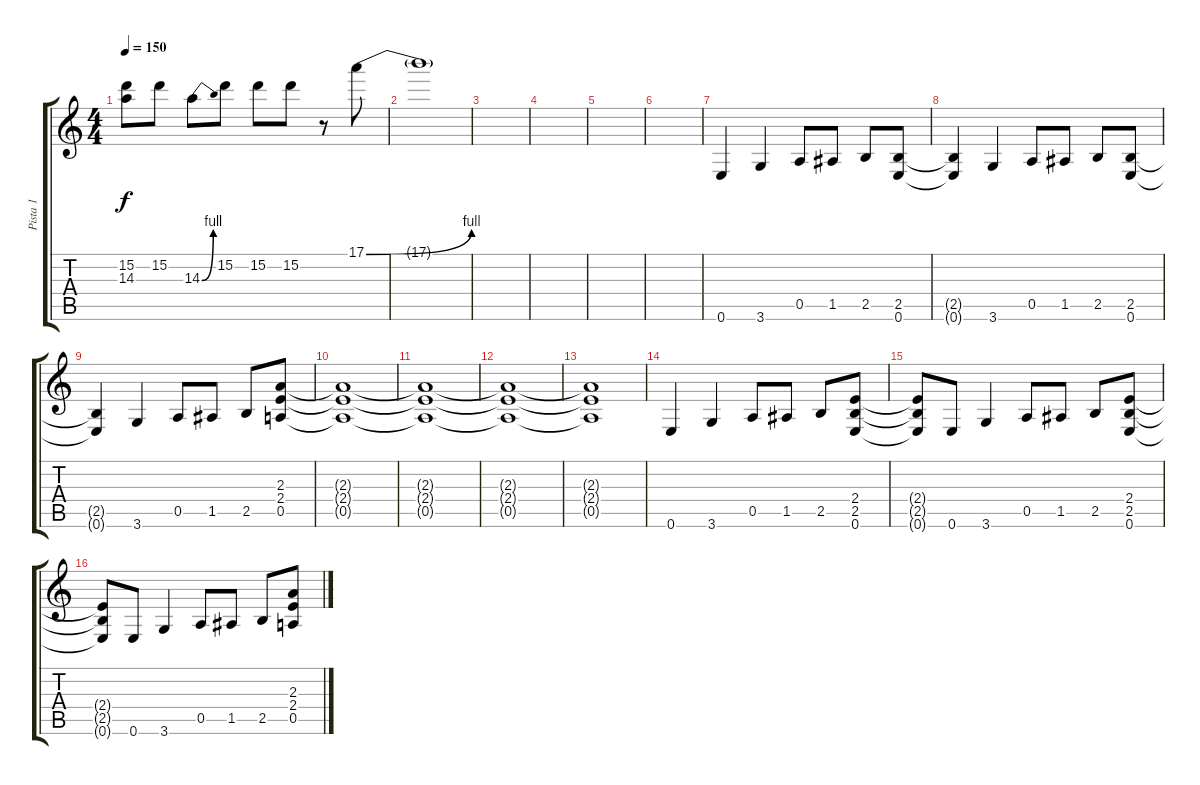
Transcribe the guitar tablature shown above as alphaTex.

\track ("Pista 1" "Pista 1") {instrument distortionguitar}
\staff {score tabs}
\tuning (E4 B3 G3 D3 A2 E2) {hide}
\ts (4 4)
\tempo 150
\clef g2
\ks c
(15.2 14.3).8{dy f} 15.2.8 14.3{be (bend 0 0 60 4)}.8 15.2.8 15.2.8 15.2.8 r.8 17.1{be (bend 0 0 60 4)}.8 |
17.1{t}.1 |
|
|
|
|
0.6.4 3.6.4 0.5.8 1.5.8 2.5.8 (2.5 0.6).8 |
(2.5{t} 0.6{t}).4 3.6.4 0.5.8 1.5.8 2.5.8 (2.5 0.6).8 |
(2.5{t} 0.6{t}).4 3.6.4 0.5.8 1.5.8 2.5.8 (2.3 2.4 0.5).8 |
(2.3{t} 2.4{t} 0.5{t}).1 |
(2.3{t} 2.4{t} 0.5{t}).1 |
(2.3{t} 2.4{t} 0.5{t}).1 |
(2.3{t} 2.4{t} 0.5{t}).1 |
0.6.4 3.6.4 0.5.8 1.5.8 2.5.8 (2.4 2.5 0.6).8 |
(2.4{t} 2.5{t} 0.6{t}).8 0.6.8 3.6.4 0.5.8 1.5.8 2.5.8 (2.4 2.5 0.6).8 |
(2.4{t} 2.5{t} 0.6{t}).8 0.6.8 3.6.4 0.5.8 1.5.8 2.5.8 (2.3 2.4 0.5).8
